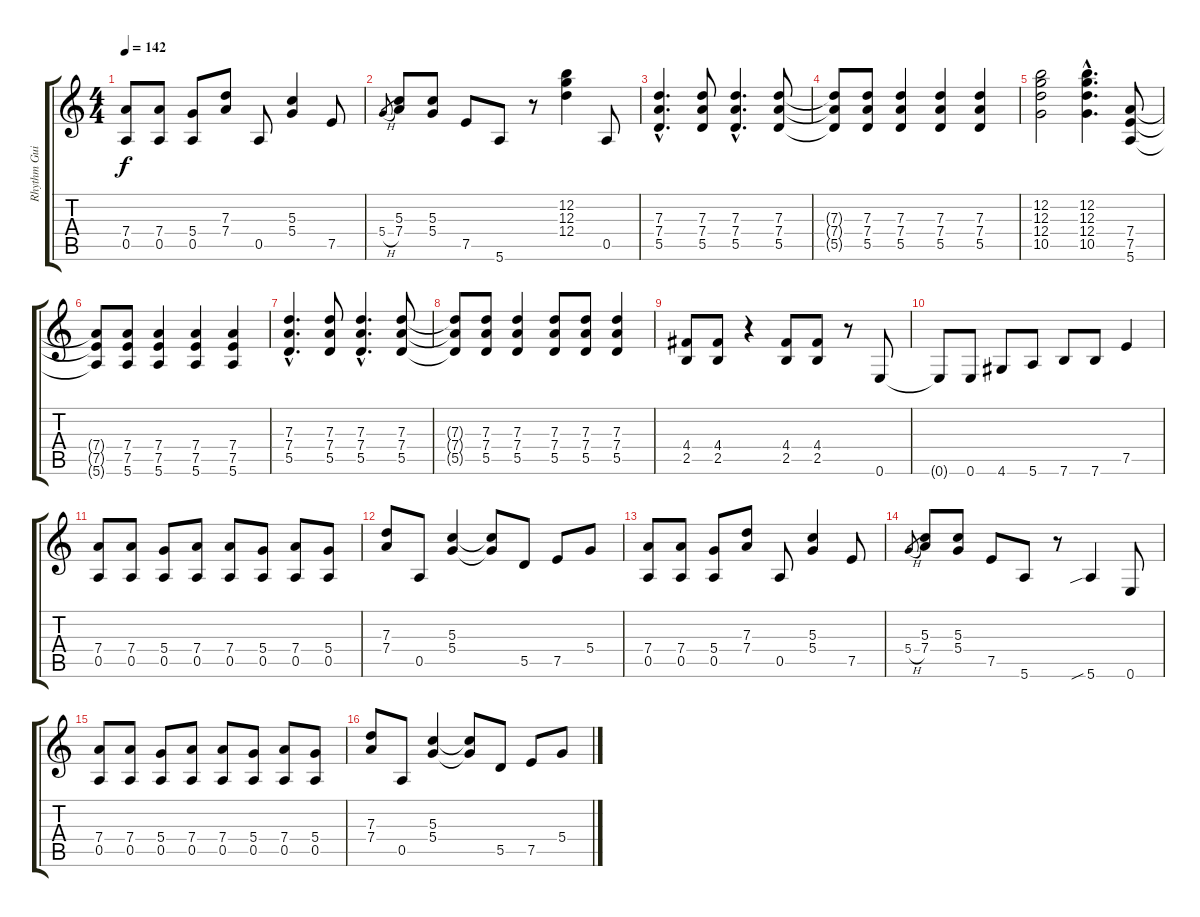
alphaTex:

\track ("Rhythm Guitar" "Rhythm Gui") {instrument overdrivenguitar}
\staff {score tabs}
\tuning (E4 B3 G3 D3 A2 E2) {hide}
\ts (4 4)
\tempo 142
\clef g2
\ks c
(7.4 0.5).8{dy f} (7.4 0.5).8 (5.4 0.5).8 (7.3 7.4).8 0.5.8 (5.3 5.4).4 7.5.8 |
5.4{h}.8{gr} (5.3 7.4).8 (5.3 5.4).8 7.5.8 5.6.8 r.8 (12.2 12.3 12.4).4 0.5.8 |
(7.3{hac} 7.4{hac} 5.5{hac}).4{d} (7.3 7.4 5.5).8 (7.3{hac} 7.4{hac} 5.5{hac}).4{d} (7.3 7.4 5.5).8 |
(7.3{t} 7.4{t} 5.5{t}).8 (7.3 7.4 5.5).8 (7.3 7.4 5.5).4 (7.3 7.4 5.5).4 (7.3 7.4 5.5).4 |
(12.2 12.3 12.4 10.5).2 (12.2{hac} 12.3{hac} 12.4{hac} 10.5{hac}).4{d} (7.4 7.5 5.6).8 |
(7.4{t} 7.5{t} 5.6{t}).8 (7.4 7.5 5.6).8 (7.4 7.5 5.6).4 (7.4 7.5 5.6).4 (7.4 7.5 5.6).4 |
(7.3{hac} 7.4{hac} 5.5{hac}).4{d} (7.3 7.4 5.5).8 (7.3{hac} 7.4{hac} 5.5{hac}).4{d} (7.3 7.4 5.5).8 |
(7.3{t} 7.4{t} 5.5{t}).8 (7.3 7.4 5.5).8 (7.3 7.4 5.5).4 (7.3 7.4 5.5).8 (7.3 7.4 5.5).8 (7.3 7.4 5.5).4 |
(4.4 2.5).8 (4.4 2.5).8 r.4 (4.4 2.5).8 (4.4 2.5).8 r.8 0.6.8 |
0.6{t}.8 0.6.8 4.6.8 5.6.8 7.6.8 7.6.8 7.5.4 |
(7.4 0.5).8 (7.4 0.5).8 (5.4 0.5).8 (7.4 0.5).8 (7.4 0.5).8 (5.4 0.5).8 (7.4 0.5).8 (5.4 0.5).8 |
(7.3 7.4).8 0.5.8 (5.3 5.4).4 (5.3{t} 5.4{t}).8 5.5.8 7.5.8 5.4.8 |
(7.4 0.5).8 (7.4 0.5).8 (5.4 0.5).8 (7.3 7.4).8 0.5.8 (5.3 5.4).4 7.5.8 |
5.4{h}.8{gr} (5.3 7.4).8 (5.3 5.4).8 7.5.8 5.6.8 r.8 5.6{sib}.4 0.6.8 |
(7.4 0.5).8 (7.4 0.5).8 (5.4 0.5).8 (7.4 0.5).8 (7.4 0.5).8 (5.4 0.5).8 (7.4 0.5).8 (5.4 0.5).8 |
(7.3 7.4).8 0.5.8 (5.3 5.4).4 (5.3{t} 5.4{t}).8 5.5.8 7.5.8 5.4.8
